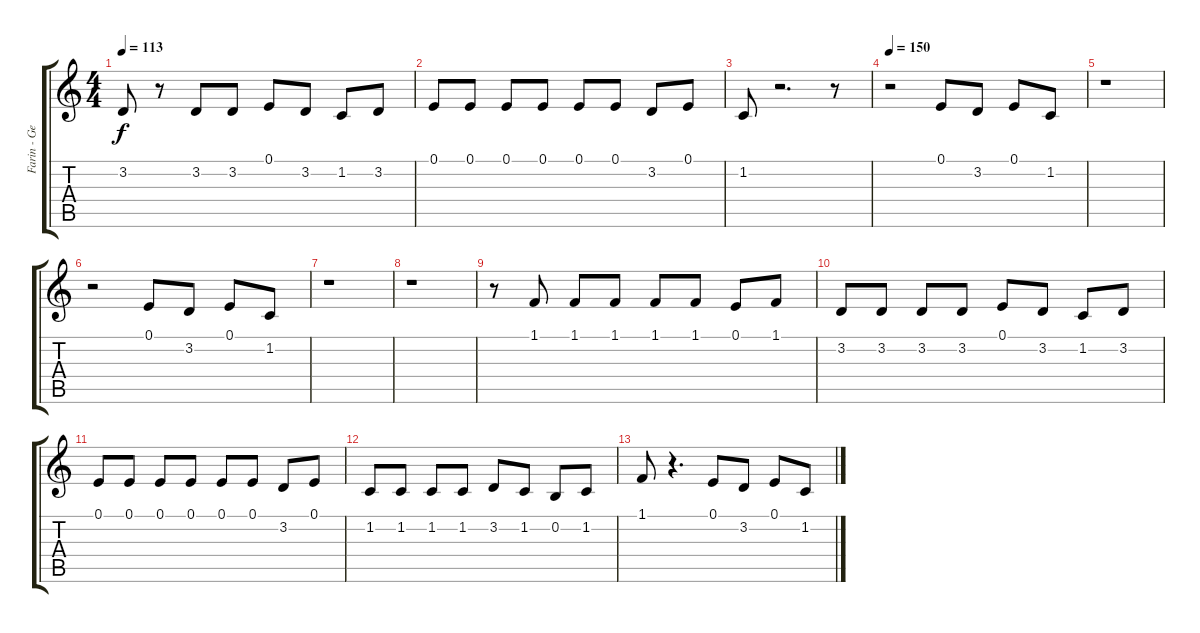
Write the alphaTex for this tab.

\track ("Farin - Gesang" "Farin - Ge") {instrument tenorsax}
\staff {score tabs}
\tuning (E4 B3 G3 D3 A2 E2) {hide}
\ts (4 4)
\tempo 113
\clef g2
\ks c
3.2.8{dy f} r.8 3.2.8 3.2.8 0.1.8 3.2.8 1.2.8 3.2.8 |
0.1.8 0.1.8 0.1.8 0.1.8 0.1.8 0.1.8 3.2.8 0.1.8 |
1.2.8 r.2{d} r.8 |
\tempo 150
r.2 0.1.8 3.2.8 0.1.8 1.2.8 |
r.1 |
r.2 0.1.8 3.2.8 0.1.8 1.2.8 |
r.1 |
r.1 |
r.8 1.1.8 1.1.8 1.1.8 1.1.8 1.1.8 0.1.8 1.1.8 |
3.2.8 3.2.8 3.2.8 3.2.8 0.1.8 3.2.8 1.2.8 3.2.8 |
0.1.8 0.1.8 0.1.8 0.1.8 0.1.8 0.1.8 3.2.8 0.1.8 |
1.2.8 1.2.8 1.2.8 1.2.8 3.2.8 1.2.8 0.2.8 1.2.8 |
1.1.8 r.4{d} 0.1.8 3.2.8 0.1.8 1.2.8
